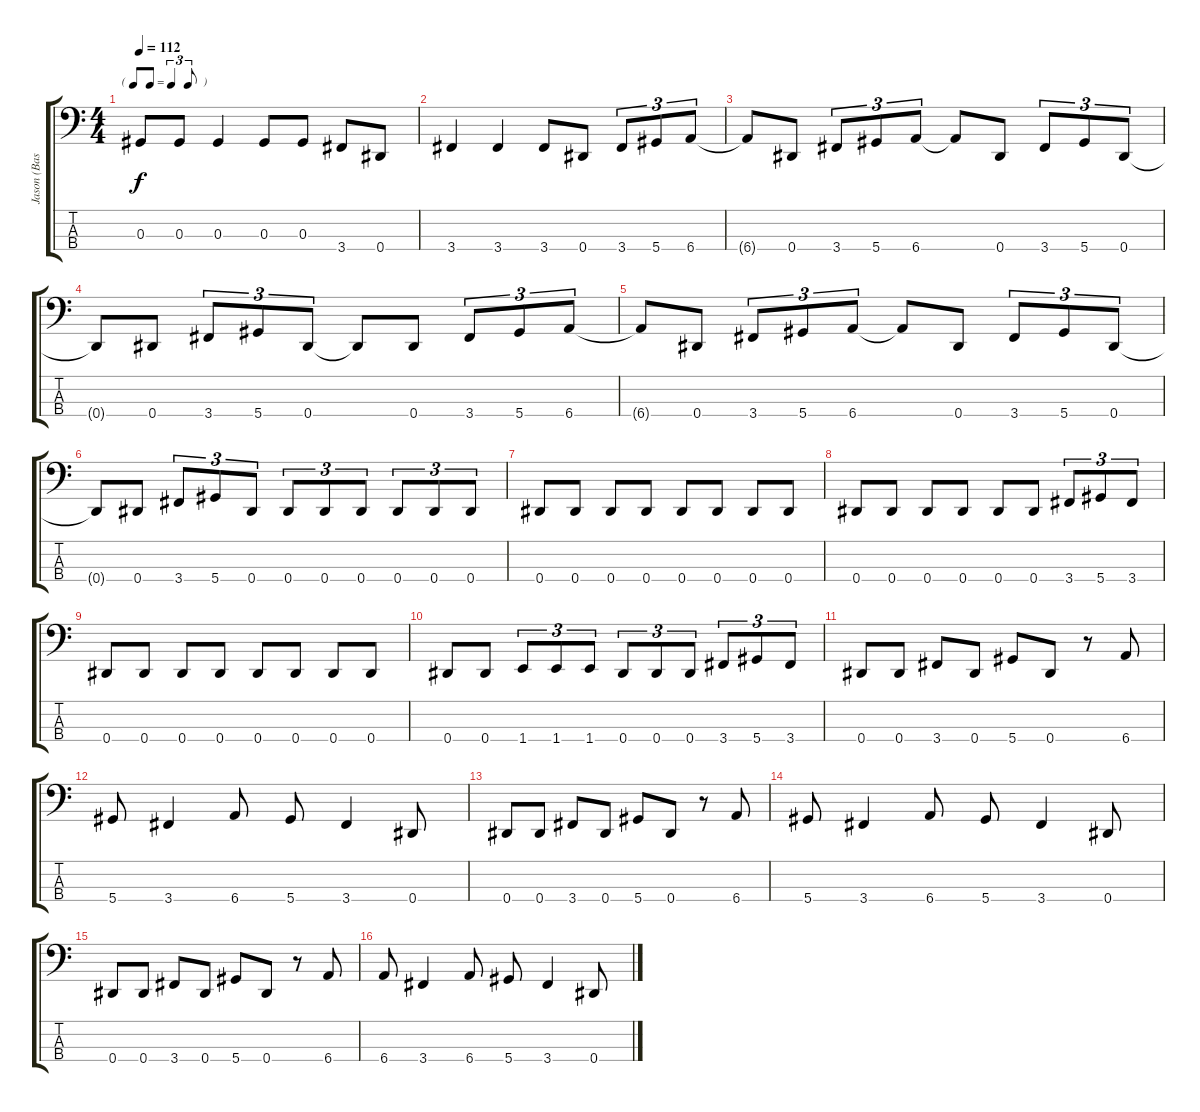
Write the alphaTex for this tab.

\track ("Jason (Bass)" "Jason (Bas") {instrument electricbasspick}
\staff {score tabs}
\tuning (Gb2 Db2 Ab1 Eb1) {hide}
\ts (4 4)
\tf triplet8th
\tempo 112
\clef f4
\ks c
0.3.8{dy f} 0.3.8 0.3.4 0.3.8 0.3.8 3.4.8 0.4.8 |
3.4.4 3.4.4 3.4.8 0.4.8 3.4.8{tu (3 2)} 5.4.8{tu (3 2)} 6.4.8{tu (3 2)} |
6.4{t}.8 0.4.8 3.4.8{tu (3 2)} 5.4.8{tu (3 2)} 6.4.8{tu (3 2)} 6.4{t}.8 0.4.8 3.4.8{tu (3 2)} 5.4.8{tu (3 2)} 0.4.8{tu (3 2)} |
0.4{t}.8 0.4.8 3.4.8{tu (3 2)} 5.4.8{tu (3 2)} 0.4.8{tu (3 2)} 0.4{t}.8 0.4.8 3.4.8{tu (3 2)} 5.4.8{tu (3 2)} 6.4.8{tu (3 2)} |
6.4{t}.8 0.4.8 3.4.8{tu (3 2)} 5.4.8{tu (3 2)} 6.4.8{tu (3 2)} 6.4{t}.8 0.4.8 3.4.8{tu (3 2)} 5.4.8{tu (3 2)} 0.4.8{tu (3 2)} |
0.4{t}.8 0.4.8 3.4.8{tu (3 2)} 5.4.8{tu (3 2)} 0.4.8{tu (3 2)} 0.4.8{tu (3 2)} 0.4.8{tu (3 2)} 0.4.8{tu (3 2)} 0.4.8{tu (3 2)} 0.4.8{tu (3 2)} 0.4.8{tu (3 2)} |
0.4.8 0.4.8 0.4.8 0.4.8 0.4.8 0.4.8 0.4.8 0.4.8 |
0.4.8 0.4.8 0.4.8 0.4.8 0.4.8 0.4.8 3.4.8{tu (3 2)} 5.4.8{tu (3 2)} 3.4.8{tu (3 2)} |
0.4.8 0.4.8 0.4.8 0.4.8 0.4.8 0.4.8 0.4.8 0.4.8 |
0.4.8 0.4.8 1.4.8{tu (3 2)} 1.4.8{tu (3 2)} 1.4.8{tu (3 2)} 0.4.8{tu (3 2)} 0.4.8{tu (3 2)} 0.4.8{tu (3 2)} 3.4.8{tu (3 2)} 5.4.8{tu (3 2)} 3.4.8{tu (3 2)} |
0.4.8 0.4.8 3.4.8 0.4.8 5.4.8 0.4.8 r.8 6.4.8 |
5.4.8 3.4.4 6.4.8 5.4.8 3.4.4 0.4.8 |
0.4.8 0.4.8 3.4.8 0.4.8 5.4.8 0.4.8 r.8 6.4.8 |
5.4.8 3.4.4 6.4.8 5.4.8 3.4.4 0.4.8 |
0.4.8 0.4.8 3.4.8 0.4.8 5.4.8 0.4.8 r.8 6.4.8 |
6.4.8 3.4.4 6.4.8 5.4.8 3.4.4 0.4.8
